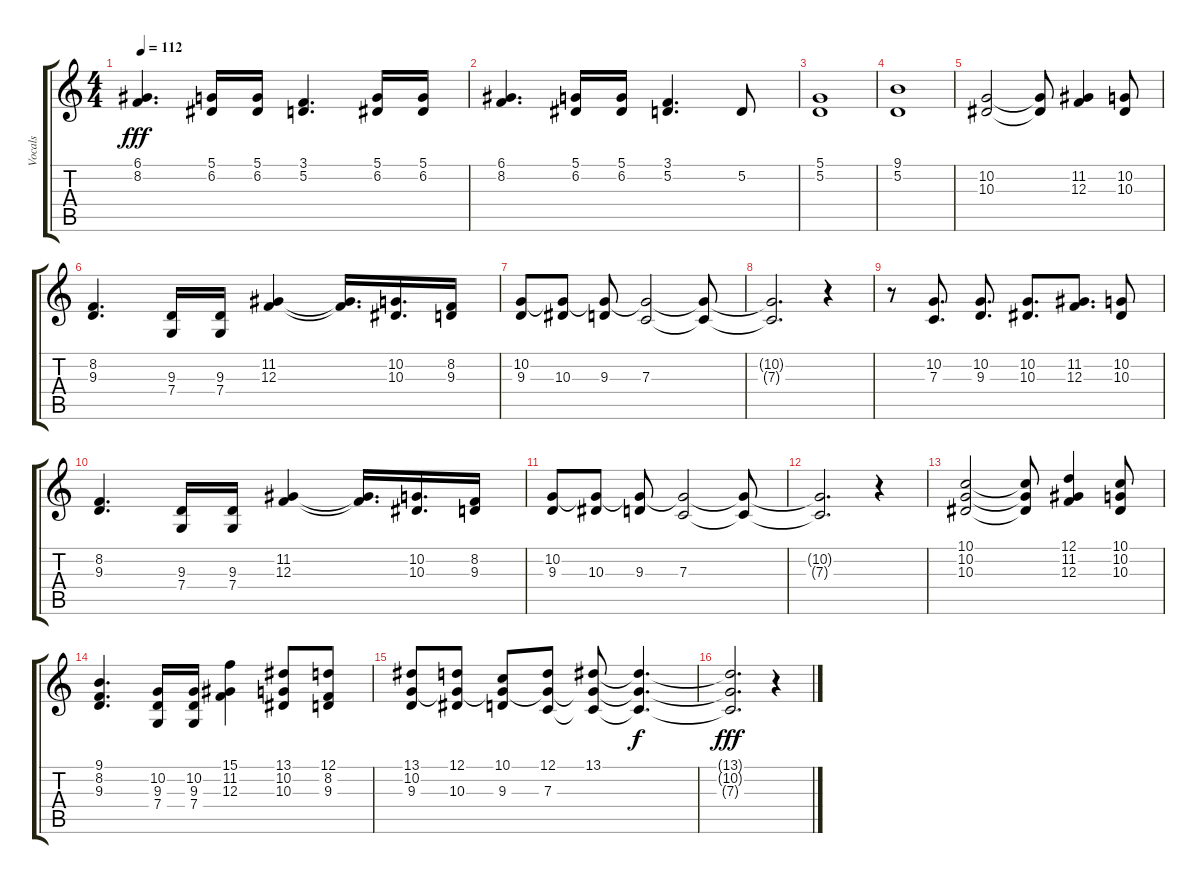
\track ("Vocals" "Vocals") {instrument englishhorn}
\staff {score tabs}
\tuning (D4 A3 F3 C3 G2 C2) {hide}
\ts (4 4)
\tempo 112
\clef g2
\ks c
(6.1 8.2).4{d dy fff} (5.1 6.2).16 (5.1 6.2).16 (3.1 5.2).4{d} (5.1 6.2).16 (5.1 6.2).16 |
(6.1 8.2).4{d} (5.1 6.2).16 (5.1 6.2).16 (3.1 5.2).4{d} 5.2.8 |
(5.1 5.2).1 |
(9.1 5.2).1 |
(10.2 10.3).2 (10.2{t} 10.3{t}).8 (11.2 12.3).4 (10.2 10.3).8 |
(8.2 9.3).4{d} (9.3 7.4).16 (9.3 7.4).16 (11.2 12.3).4 (11.2{t} 12.3{t}).16{d} (10.2 10.3).16{d} (8.2 9.3).16 |
(10.2 9.3).8 (10.2{t} 10.3).8 (10.2{t} 9.3).8 (10.2{t} 7.3).2 (10.2{t} 7.3{t}).8 |
(10.2{t} 7.3{t}).2{d} r.4 |
r.8 (10.2 7.3).8{d} (10.2 9.3).8{d} (10.2 10.3).8{d} (11.2 12.3).8{d} (10.2 10.3).8 |
(8.2 9.3).4{d} (9.3 7.4).16 (9.3 7.4).16 (11.2 12.3).4 (11.2{t} 12.3{t}).16{d} (10.2 10.3).16{d} (8.2 9.3).16 |
(10.2 9.3).8 (10.2{t} 10.3).8 (10.2{t} 9.3).8 (10.2{t} 7.3).2 (10.2{t} 7.3{t}).8 |
(10.2{t} 7.3{t}).2{d} r.4 |
(10.1 10.2 10.3).2 (10.1{t} 10.2{t} 10.3{t}).8 (12.1 11.2 12.3).4 (10.1 10.2 10.3).8 |
(9.1 8.2 9.3).4{d} (10.2 9.3 7.4).16 (10.2 9.3 7.4).16 (15.1 11.2 12.3).4 (13.1 10.2 10.3).8 (12.1 8.2 9.3).8 |
(13.1 10.2 9.3).8 (12.1 10.2{t} 10.3).8 (10.1 10.2{t} 9.3).8 (12.1 10.2{t} 7.3).8 (13.1 10.2{t} 7.3{t}).8 (13.1{t} 10.2{t} 7.3{t}).4{d dy f} |
(13.1{t} 10.2{t} 7.3{t}).2{d dy fff} r.4
